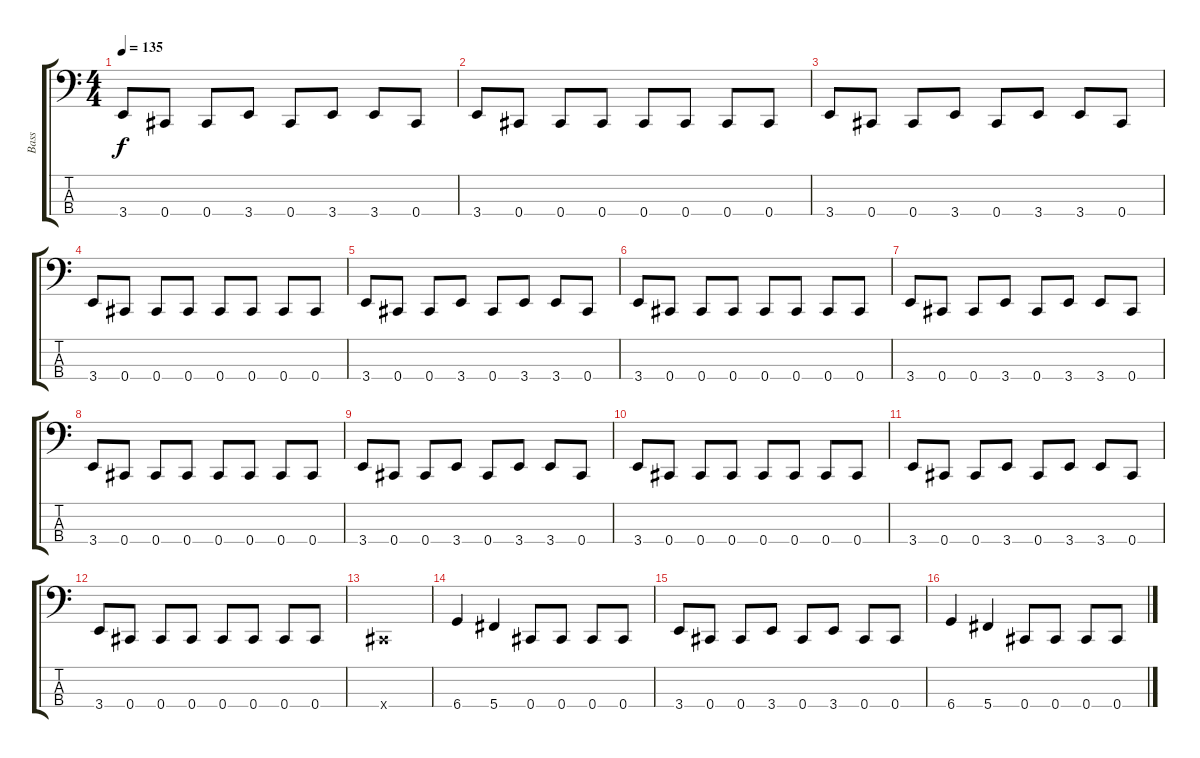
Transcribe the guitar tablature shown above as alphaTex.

\track ("Bass" "Bass") {instrument electricbasspick}
\staff {score tabs}
\tuning (Gb2 Db2 Ab1 Db1) {hide}
\ts (4 4)
\tempo 135
\clef f4
\ks c
3.4.8{dy f} 0.4.8 0.4.8 3.4.8 0.4.8 3.4.8 3.4.8 0.4.8 |
3.4.8 0.4.8 0.4.8 0.4.8 0.4.8 0.4.8 0.4.8 0.4.8 |
3.4.8 0.4.8 0.4.8 3.4.8 0.4.8 3.4.8 3.4.8 0.4.8 |
3.4.8 0.4.8 0.4.8 0.4.8 0.4.8 0.4.8 0.4.8 0.4.8 |
3.4.8 0.4.8 0.4.8 3.4.8 0.4.8 3.4.8 3.4.8 0.4.8 |
3.4.8 0.4.8 0.4.8 0.4.8 0.4.8 0.4.8 0.4.8 0.4.8 |
3.4.8 0.4.8 0.4.8 3.4.8 0.4.8 3.4.8 3.4.8 0.4.8 |
3.4.8 0.4.8 0.4.8 0.4.8 0.4.8 0.4.8 0.4.8 0.4.8 |
3.4.8 0.4.8 0.4.8 3.4.8 0.4.8 3.4.8 3.4.8 0.4.8 |
3.4.8 0.4.8 0.4.8 0.4.8 0.4.8 0.4.8 0.4.8 0.4.8 |
3.4.8 0.4.8 0.4.8 3.4.8 0.4.8 3.4.8 3.4.8 0.4.8 |
3.4.8 0.4.8 0.4.8 0.4.8 0.4.8 0.4.8 0.4.8 0.4.8 |
0.4{x}.1 |
6.4.4 5.4.4 0.4.8 0.4.8 0.4.8 0.4.8 |
3.4.8 0.4.8 0.4.8 3.4.8 0.4.8 3.4.8 0.4.8 0.4.8 |
6.4.4 5.4.4 0.4.8 0.4.8 0.4.8 0.4.8
